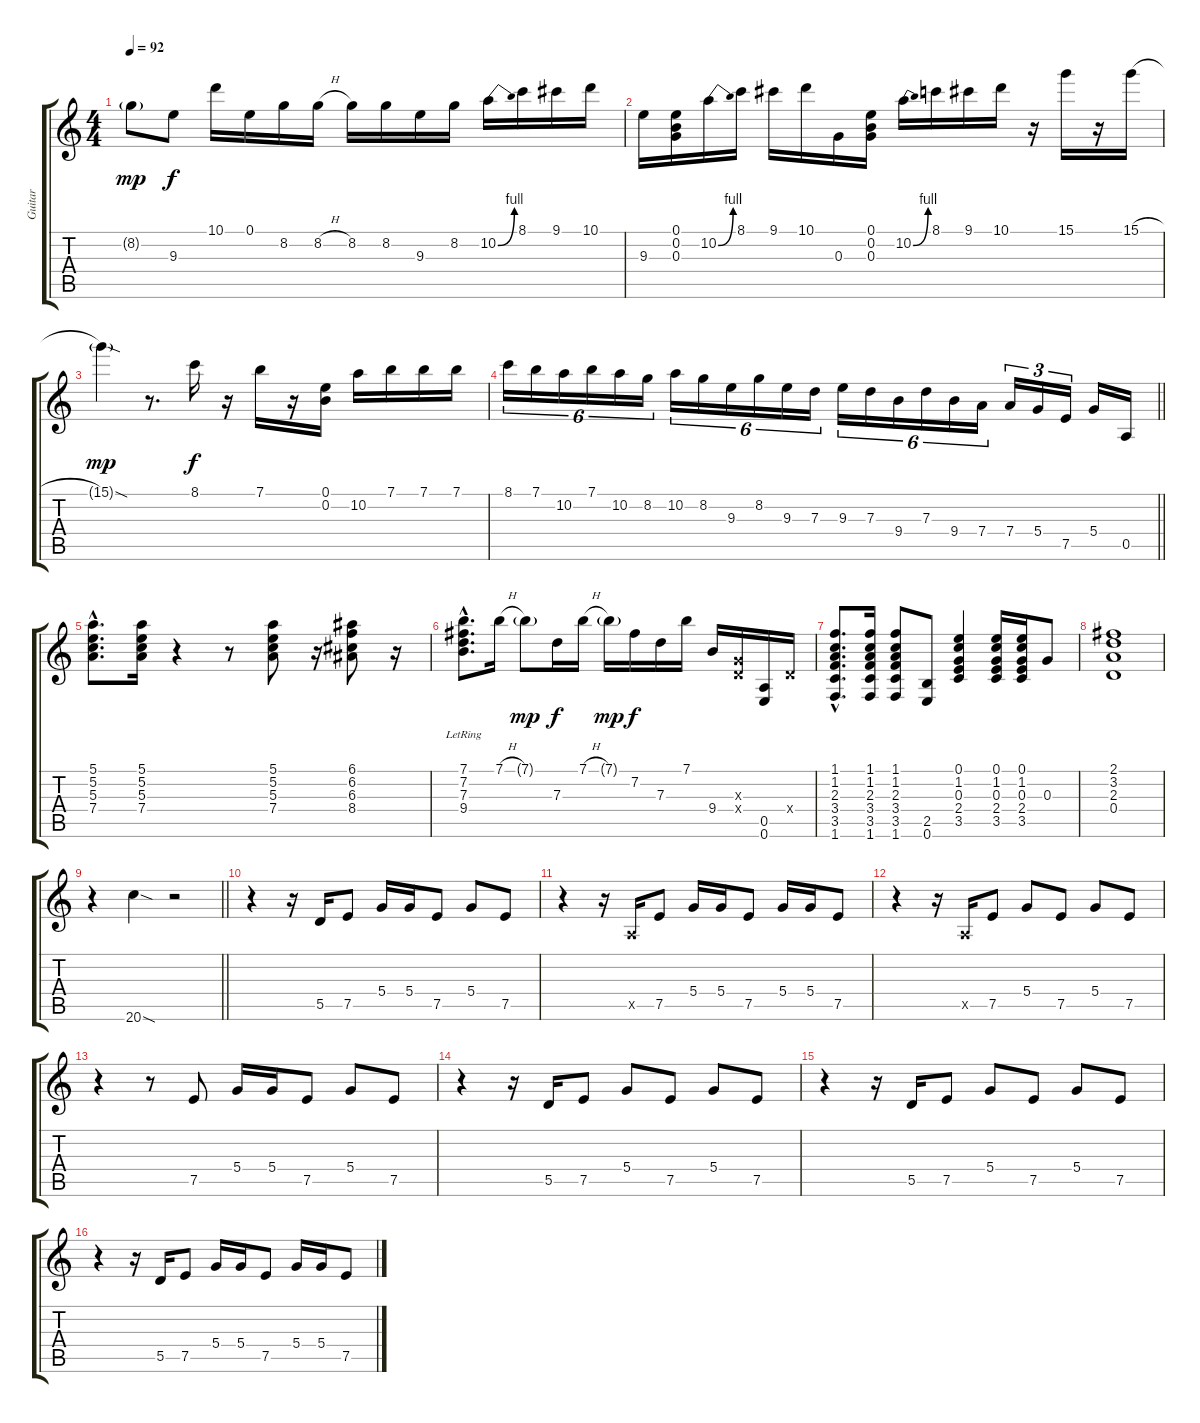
\track ("Guitar" "Guitar") {instrument electricguitarclean}
\staff {score tabs}
\tuning (E4 B3 G3 D3 A2 E2) {hide}
\ts (4 4)
\tempo 92
\clef g2
\ks c
8.2{g}.8{dy mp} 9.3.8{dy f} 10.1.16 0.1.16 8.2.16 8.2{h}.16 8.2.16 8.2.16 9.3.16 8.2.16 10.2{be (bend 0 0 60 4)}.16 8.1.16 9.1.16 10.1.16 |
9.3.16 (0.1 0.2 0.3).16 10.2{be (bend 0 0 60 4)}.16 8.1.16 9.1.16 10.1.16 0.3.16 (0.1 0.2 0.3).16 10.2{be (bend 0 0 60 4)}.16 8.1.16 9.1.16 10.1.16 r.16 15.1.16 r.16 15.1{h}.16 |
15.1{sod g}.4{dy mp} r.8{d} 8.1.16{dy f} r.16 7.1.16 r.16 (0.1 0.2).16 10.2.16 7.1.16 7.1.16 7.1.16 |
\barLineRight lightlight
8.1.16{tu (6 4)} 7.1.16{tu (6 4)} 10.2.16{tu (6 4)} 7.1.16{tu (6 4)} 10.2.16{tu (6 4)} 8.2.16{tu (6 4)} 10.2.16{tu (6 4)} 8.2.16{tu (6 4)} 9.3.16{tu (6 4)} 8.2.16{tu (6 4)} 9.3.16{tu (6 4)} 7.3.16{tu (6 4)} 9.3.16{tu (6 4)} 7.3.16{tu (6 4)} 9.4.16{tu (6 4)} 7.3.16{tu (6 4)} 9.4.16{tu (6 4)} 7.4.16{tu (6 4)} 7.4.16{tu (3 2)} 5.4.16{tu (3 2)} 7.5.16{tu (3 2)} 5.4.16 0.5.16 |
(5.1{hac} 5.2{hac} 5.3{hac} 7.4{hac}).8{d} (5.1 5.2 5.3 7.4).16 r.4 r.8 (5.1 5.2 5.3 7.4).8 r.16 (6.1 6.2 6.3 8.4).8 r.16 |
(7.1{hac lr} 7.2{hac} 7.3{hac} 9.4{hac}).8{d} 7.1{h}.16 7.1{g}.8{dy mp} 7.3.16{dy f} 7.1{h}.16 7.1{g}.16{dy mp} 7.2.16{dy f} 7.3.16 7.1.16 9.4.16 (0.3{x} 0.4{x}).16 (0.5 0.6).16 0.4{x}.16 |
(1.1{hac} 1.2{hac} 2.3{hac} 3.4{hac} 3.5{hac} 1.6{hac}).8{d} (1.1 1.2 2.3 3.4 3.5 1.6).16 (1.1 1.2 2.3 3.4 3.5 1.6).8 (2.5 0.6).8 (0.1 1.2 0.3 2.4 3.5).4 (0.1 1.2 0.3 2.4 3.5).16 (0.1 1.2 0.3 2.4 3.5).16 0.3.8 |
(2.1 3.2 2.3 0.4).1 |
\barLineRight lightlight
r.4 20.6{sod}.4 r.2 |
r.4 r.16 5.5.16{instrument electricguitarmuted} 7.5.8 5.4.16 5.4.16 7.5.8 5.4.8 7.5.8 |
r.4 r.16 0.5{x}.16 7.5.8 5.4.16 5.4.16 7.5.8 5.4.16 5.4.16 7.5.8 |
r.4 r.16 0.5{x}.16 7.5.8 5.4.8 7.5.8 5.4.8 7.5.8 |
r.4 r.8 7.5.8 5.4.16 5.4.16 7.5.8 5.4.8 7.5.8 |
r.4 r.16 5.5.16 7.5.8 5.4.8 7.5.8 5.4.8 7.5.8 |
r.4 r.16 5.5.16 7.5.8 5.4.8 7.5.8 5.4.8 7.5.8 |
r.4 r.16 5.5.16 7.5.8 5.4.16 5.4.16 7.5.8 5.4.16 5.4.16 7.5.8
